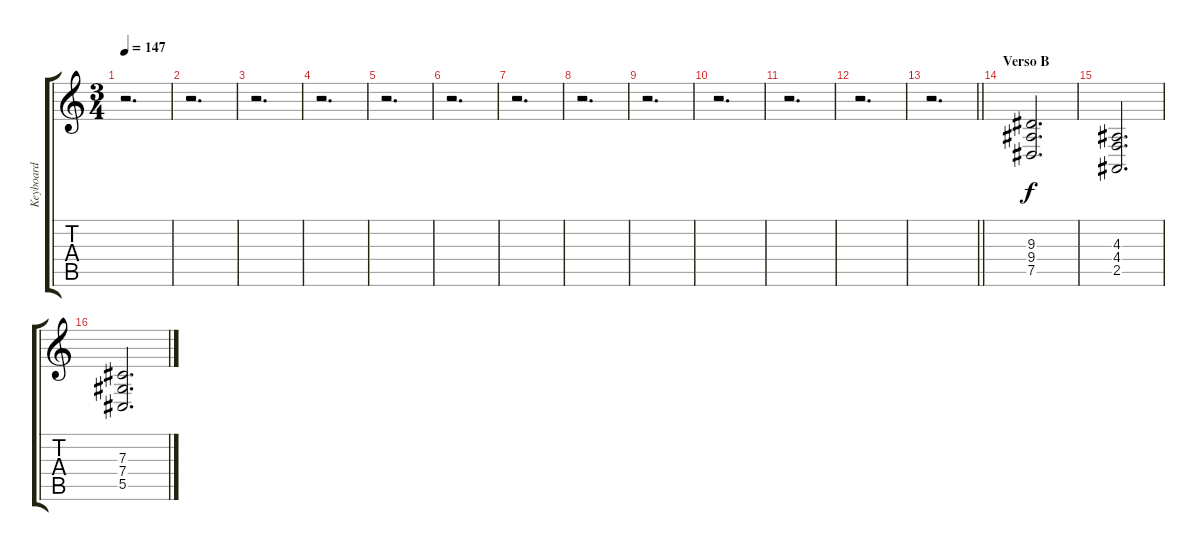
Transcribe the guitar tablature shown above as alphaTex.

\track ("Keyboard" "Keyboard") {instrument harpsichord}
\staff {score tabs}
\tuning (Eb4 Bb3 Gb3 Db3 Ab2 Eb2) {hide}
\ts (3 4)
\tempo 147
\clef g2
\ks c
r.2{d dy f} |
r.2{d} |
r.2{d} |
r.2{d} |
r.2{d} |
r.2{d} |
r.2{d} |
r.2{d} |
r.2{d} |
r.2{d} |
r.2{d} |
r.2{d} |
\barLineRight lightlight
r.2{d} |
\section ("" "Verso B")
(9.3 9.4 7.5).2{d} |
(4.3 4.4 2.5).2{d} |
(7.3 7.4 5.5).2{d}
